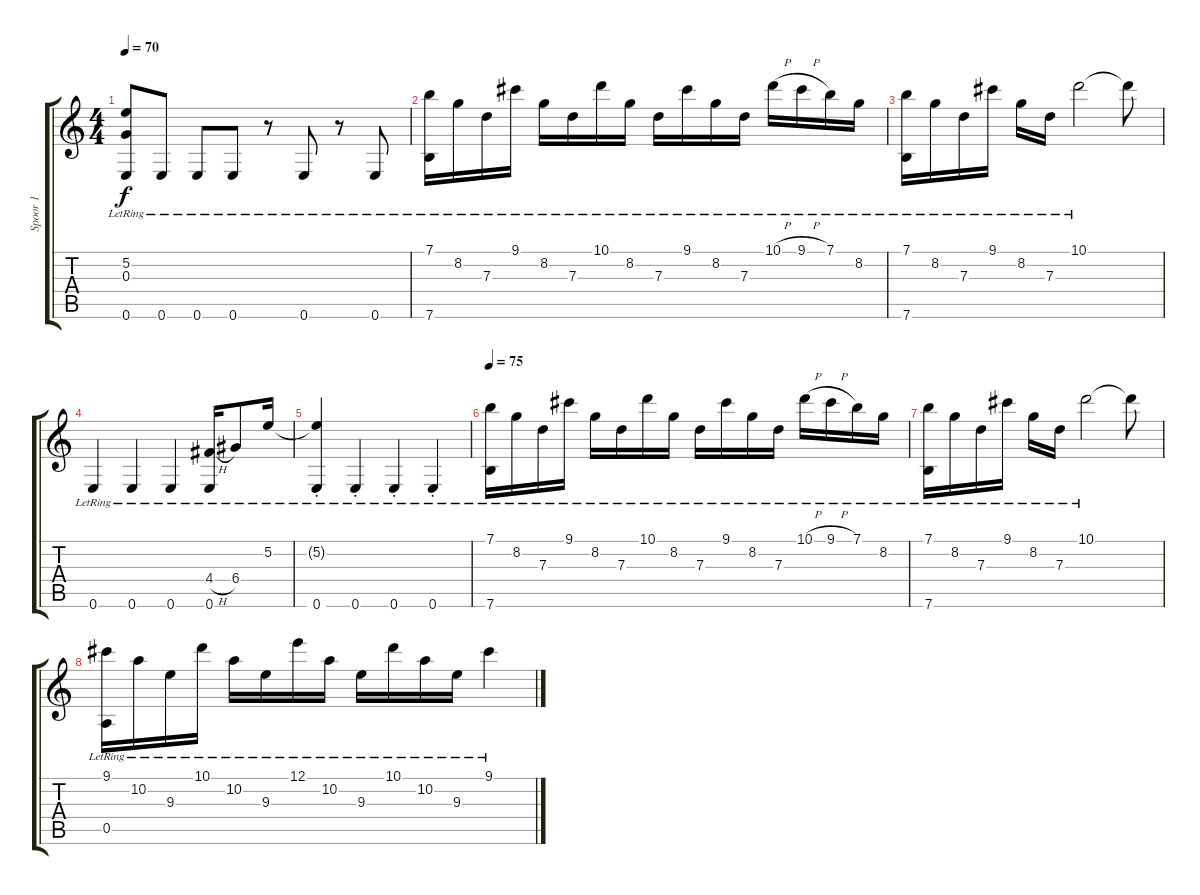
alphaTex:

\track ("Spoor 1" "Spoor 1") {instrument electricguitarjazz}
\staff {score tabs}
\tuning (E4 B3 G3 D3 A2 E2) {hide}
\ts (4 4)
\tempo 70
\clef g2
\ks c
(5.2{t} 0.3 0.6{lr}).8{dy f} 0.6{lr}.8 0.6{lr}.8 0.6{lr}.8 r.8 0.6{lr}.8 r.8 0.6{lr}.8 |
(7.1{lr} 7.6{lr}).16 8.2{lr}.16 7.3{lr}.16 9.1{lr}.16 8.2{lr}.16 7.3{lr}.16 10.1{lr}.16 8.2{lr}.16 7.3{lr}.16 9.1{lr}.16 8.2{lr}.16 7.3{lr}.16 10.1{h lr}.16 9.1{h lr}.16 7.1{lr}.16 8.2{lr}.16 |
(7.1{lr} 7.6{lr}).16 8.2{lr}.16 7.3{lr}.16 9.1{lr}.16 8.2{lr}.16 7.3{lr}.16 10.1{lr}.2 10.1{t}.8 |
0.6{lr}.4 0.6{lr}.4 0.6{lr}.4 (4.4{h lr} 0.6{lr}).16 6.4{lr}.8 5.2{lr}.16 |
(5.2{t} 0.6{st lr}).4 0.6{st lr}.4 0.6{st lr}.4 0.6{st lr}.4 |
\tempo 75
(7.1{lr} 7.6{lr}).16 8.2{lr}.16 7.3{lr}.16 9.1{lr}.16 8.2{lr}.16 7.3{lr}.16 10.1{lr}.16 8.2{lr}.16 7.3{lr}.16 9.1{lr}.16 8.2{lr}.16 7.3{lr}.16 10.1{h lr}.16 9.1{h lr}.16 7.1{lr}.16 8.2{lr}.16 |
(7.1{lr} 7.6{lr}).16 8.2{lr}.16 7.3{lr}.16 9.1{lr}.16 8.2{lr}.16 7.3{lr}.16 10.1{lr}.2 10.1{t}.8 |
(9.1{lr} 0.5{lr}).16 10.2{lr}.16 9.3{lr}.16 10.1{lr}.16 10.2{lr}.16 9.3{lr}.16 12.1{lr}.16 10.2{lr}.16 9.3{lr}.16 10.1{lr}.16 10.2{lr}.16 9.3{lr}.16 9.1{lr}.4
